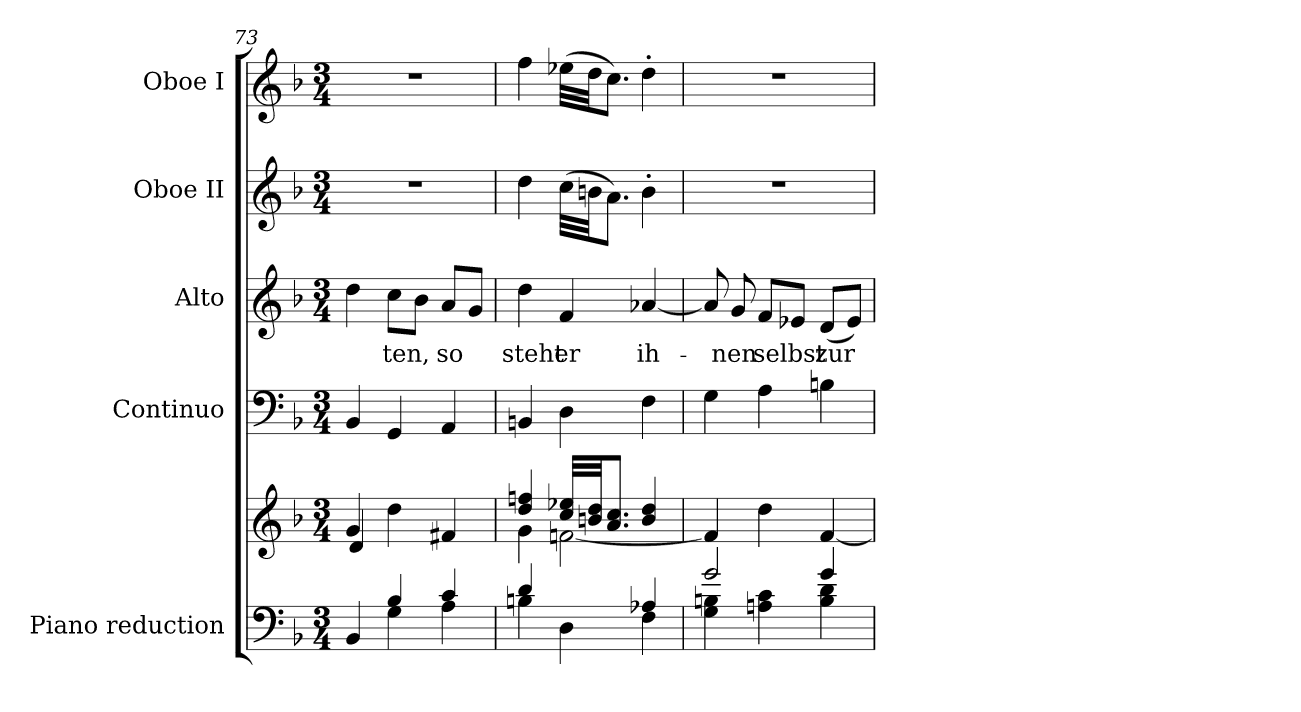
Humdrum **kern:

**kern	**kern	**kern	**kern	**text	**kern	**kern
*part5	*part5	*part4	*part3	*part3	*part2	*part1
*staff6	*staff5	*staff4	*staff3	*staff3	*staff2	*staff1
*I"Piano reduction	*	*I"Continuo	*I"Alto	*	*I"Oboe II	*I"Oboe I
*I'Pno	*	*	*	*	*I'Ob	*I'Ob
*clefF4	*clefG2	*clefF4	*clefG2	*	*clefG2	*clefG2
*k[b-]	*k[b-]	*k[b-]	*k[b-]	*	*k[b-]	*k[b-]
*M3/4	*M3/4	*M3/4	*M3/4	*	*M3/4	*M3/4
=73	=73	=73	=73	=73	=73	=73
*^	*^	*	*	*	*	*
4ryy	4BB-/	4g/	4d/	4BB-/	4dd\	.	2.r	2.r
!	!	!	!	!	!	!LO:LY:b	!	!
4B-/	4G\	4dd\	2ryy	4GG/	8cc\L	-ten,	.	.
.	.	.	.	.	8b-\J	.	.	.
!	!	!	!	!	!	!LO:LY:b	!	!
4c/	4A\	4f#X/	.	4AA/	8a/L	so	.	.
.	.	.	.	.	8g/J	.	.	.
=74	=74	=74	=74	=74	=74	=74	=74	=74
!	!	!	!	!	!	!LO:LY:b	!	!
4d/	4Bn\	4dd/ 4ffn/	4g\	4BBn/	4dd\	steht	4dd\	4ff\
!	!	!	!	!	!	!LO:LY:b	!	!
4ryy	4D\	32cc/ 32ee-X/LLL	[2fn\	4D\	4f/	er	(32cc\LLL	(32ee-X\LLL
.	.	32bn/ 32dd/JJ	.	.	.	.	32bn\JJ	32dd\JJ
.	.	8.a/ 8.cc/J	.	.	.	.	8.a\J)	8.cc\J)
!	!	!	!	!	!	!LO:LY:b	!	!
4A-X/	4F\	4b/ 4dd/	.	4F\	[4a-X/	ih-	4b'\	4dd'\
*	*	*v	*v	*	*	*	*	*
=75	=75	=75	=75	=75	=75	=75	=75
2g/	4G\ 4Bn\	4f/]	4G\	8a-/]	.	2.r	2.r
!	!	!	!	!	!LO:LY:b	!	!
.	.	.	.	8g/	-nen	.	.
!	!	!	!	!	!LO:LY:b	!	!
.	4An\ 4c\	4dd\	4A\	8f/L	selbst	.	.
.	.	.	.	8e-X/J	.	.	.
!	!	!	!	!	!LO:LY:b	!	!
4g/	4B\ 4d\	[4f/	4Bn\	(8d/L	zur	.	.
.	.	.	.	8e-/J)	.	.	.
*v	*v	*	*	*	*	*	*
=	=	=	=	=	=	=
*-	*-	*-	*-	*-	*-	*-
